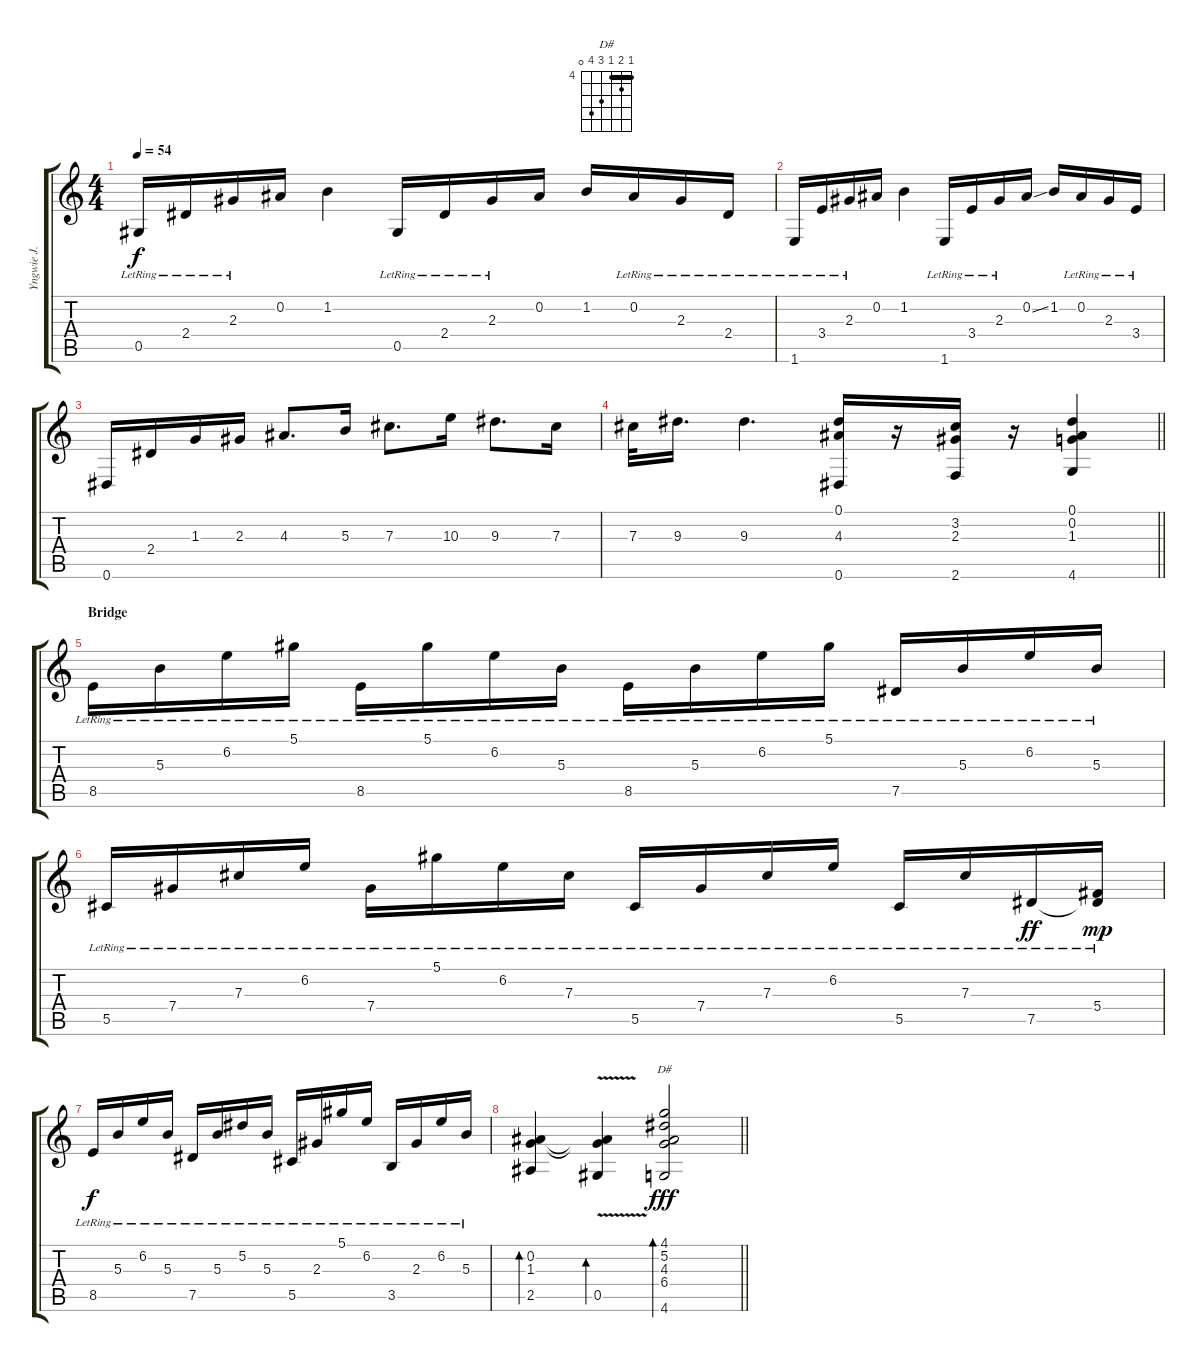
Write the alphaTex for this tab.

\track ("Yngwie J. Malmsteen" "Yngwie J. ") {instrument acousticguitarsteel}
\staff {score tabs}
\tuning (Eb4 Bb3 Gb3 Db3 Ab2 Eb2) {hide}
\chord ("D#" 4 5 4 6 7 0) {firstfret 4 barre 4}
\ts (4 4)
\tempo 54
\clef g2
\ks c
0.5{lr}.16{dy f} 2.4{lr}.16 2.3{lr}.16 0.2.16 1.2.4 0.5{lr}.16 2.4{lr}.16 2.3{lr}.16 0.2.16 1.2.16 0.2{lr}.16 2.3{lr}.16 2.4{lr}.16 |
1.6{lr}.16 3.4{lr}.16 2.3{lr}.16 0.2.16 1.2.4 1.6{lr}.16 3.4{lr}.16 2.3{lr}.16 0.2{ss}.16 1.2.16 0.2{lr}.16 2.3{lr}.16 3.4{lr}.16 |
0.6.16 2.4.16 1.3.16 2.3.16 4.3.8{d} 5.3.16 7.3.8{d} 10.3.16 9.3.8{d} 7.3.16 |
\barLineRight lightlight
7.3.32 9.3.16{d} 9.3.4{d} (0.1 4.3 0.6).16 r.16 (3.2 2.3 2.6).16 r.16 (0.1 0.2 1.3 4.6).4 |
\section ("" "Bridge")
8.5{lr}.16 5.3{lr}.16 6.2{lr}.16 5.1{lr}.16 8.5{lr}.16 5.1{lr}.16 6.2{lr}.16 5.3{lr}.16 8.5{lr}.16 5.3{lr}.16 6.2{lr}.16 5.1{lr}.16 7.5{lr}.16 5.3{lr}.16 6.2{lr}.16 5.3{lr}.16 |
5.5{lr}.16 7.4{lr}.16 7.3{lr}.16 6.2{lr}.16 7.4{lr}.16 5.1{lr}.16 6.2{lr}.16 7.3{lr}.16 5.5{lr}.16 7.4{lr}.16 7.3{lr}.16 6.2{lr}.16 5.5{lr}.16 7.3{lr}.16 7.5{lr}.16{dy ff} (5.4{lr} 7.5{t}).16{dy mp} |
8.5{lr}.16{dy f} 5.3{lr}.16 6.2{lr}.16 5.3{lr}.16 7.5{lr}.16 5.3{lr}.16 5.2{lr}.16 5.3{lr}.16 5.5{lr}.16 2.3{lr}.16 5.1{lr}.16 6.2{lr}.16 3.5{lr}.16 2.3{lr}.16 6.2{lr}.16 5.3{lr}.16 |
\barLineRight lightlight
(0.2 1.3 2.5).4{bd 60} (0.2{t} 1.3{t} 0.5{v}).4{bd 120} (4.1 5.2 4.3 6.4 4.6).2{bd 120 ch "D#" dy fff}
